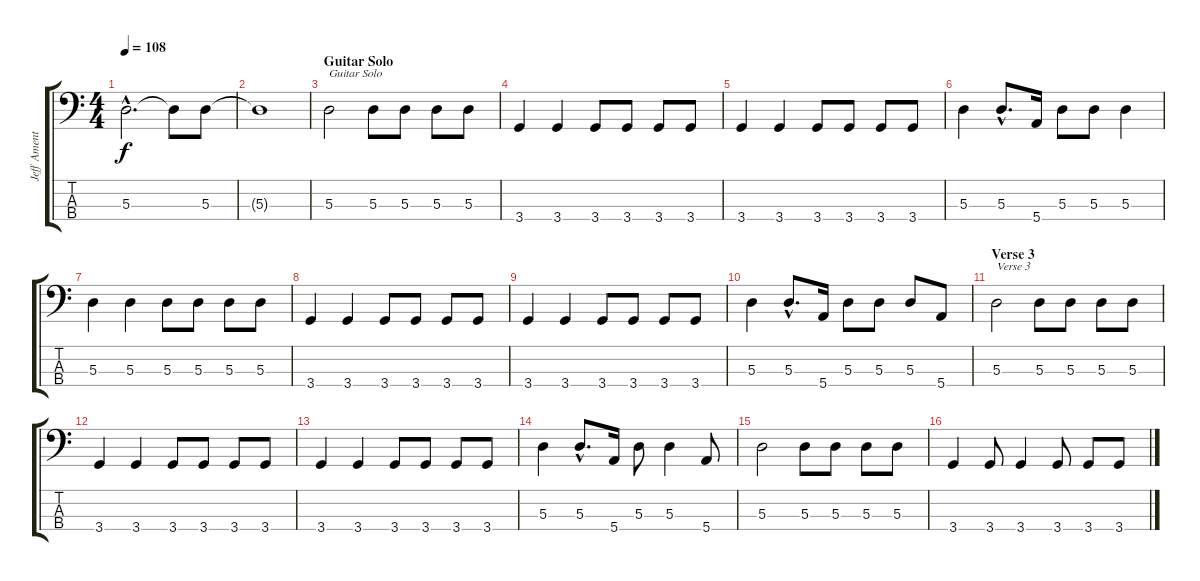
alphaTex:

\track ("Jeff Ament" "Jeff Ament") {instrument electricbassfinger}
\staff {score tabs}
\tuning (G2 D2 A1 E1) {hide}
\ts (4 4)
\tempo 108
\clef f4
\ks c
5.3{hac t}.2{d dy f} 5.3{t}.8 5.3.8 |
5.3{t}.1 |
\section ("" "Guitar Solo")
5.3.2{txt "Guitar Solo"} 5.3.8 5.3.8 5.3.8 5.3.8 |
3.4.4 3.4.4 3.4.8 3.4.8 3.4.8 3.4.8 |
3.4.4 3.4.4 3.4.8 3.4.8 3.4.8 3.4.8 |
5.3.4 5.3{hac}.8{d} 5.4.16 5.3.8 5.3.8 5.3.4 |
5.3.4 5.3.4 5.3.8 5.3.8 5.3.8 5.3.8 |
3.4.4 3.4.4 3.4.8 3.4.8 3.4.8 3.4.8 |
3.4.4 3.4.4 3.4.8 3.4.8 3.4.8 3.4.8 |
5.3.4 5.3{hac}.8{d} 5.4.16 5.3.8 5.3.8 5.3.8 5.4.8 |
\section ("" "Verse 3")
5.3.2{txt "Verse 3"} 5.3.8 5.3.8 5.3.8 5.3.8 |
3.4.4 3.4.4 3.4.8 3.4.8 3.4.8 3.4.8 |
3.4.4 3.4.4 3.4.8 3.4.8 3.4.8 3.4.8 |
5.3.4 5.3{hac}.8{d} 5.4.16 5.3.8 5.3.4 5.4.8 |
5.3.2 5.3.8 5.3.8 5.3.8 5.3.8 |
3.4.4 3.4.8 3.4.4 3.4.8 3.4.8 3.4.8
